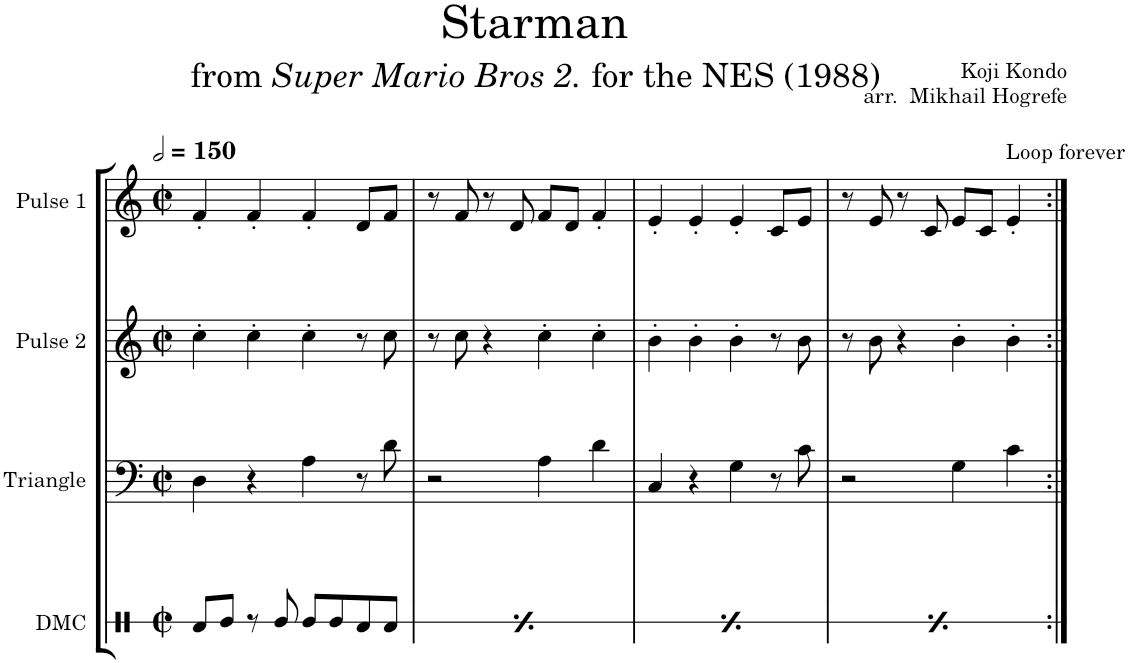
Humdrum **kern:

**kern	**kern	**kern	**kern
*part4	*part3	*part2	*part1
*staff4	*staff3	*staff2	*staff1
*I"DMC	*I"Triangle	*I"Pulse 2	*I"Pulse 1
*I'DMC	*I'Tr.	*I'P. 2	*I'P. 1
*stria1	*	*	*
*clefX	*clefF4	*clefG2	*clefG2
*k[]	*k[]	*k[]	*k[]
*M2/2	*M2/2	*M2/2	*M2/2
*met(c|)	*met(c|)	*met(c|)	*met(c|)
*MM300	*MM300	*MM300	*MM300
=1	=1	=1	=1
8Rd/L	4D\	4cc'\	4f'/
8Re/J	.	.	.
8r	4r	4cc'\	4f'/
8Re/	.	.	.
8Re/L	4A\	4cc'\	4f'/
8Re/	.	.	.
8Rd/	8r	8r	8d/L
8Rd/J	8d\	8cc\	8f/J
=2	=2	=2	=2
8Rd/L	2r	8r	8r
8Re/J	.	8cc\	8f/
8r	.	4r	8r
8Re/	.	.	8d/
8Re/L	4A\	4cc'\	8f/L
8Re/	.	.	8d/J
8Rd/	4d\	4cc'\	4f'/
8Rd/J	.	.	.
=3	=3	=3	=3
8Rd/L	4C/	4b'\	4e'/
8Re/J	.	.	.
8r	4r	4b'\	4e'/
8Re/	.	.	.
8Re/L	4G\	4b'\	4e'/
8Re/	.	.	.
8Rd/	8r	8r	8c/L
8Rd/J	8c\	8b\	8e/J
=4	=4	=4	=4
8Rd/L	2r	8r	8r
8Re/J	.	8b\	8e/
8r	.	4r	8r
8Re/	.	.	8c/
8Re/L	4G\	4b'\	8e/L
8Re/	.	.	8c/J
!	!	!	!LO:TX:a:t=Loop forever
8Rd/	4c\	4b'\	4e'/
8Rd/J	.	.	.
=:|!	=:|!	=:|!	=:|!
*-	*-	*-	*-
